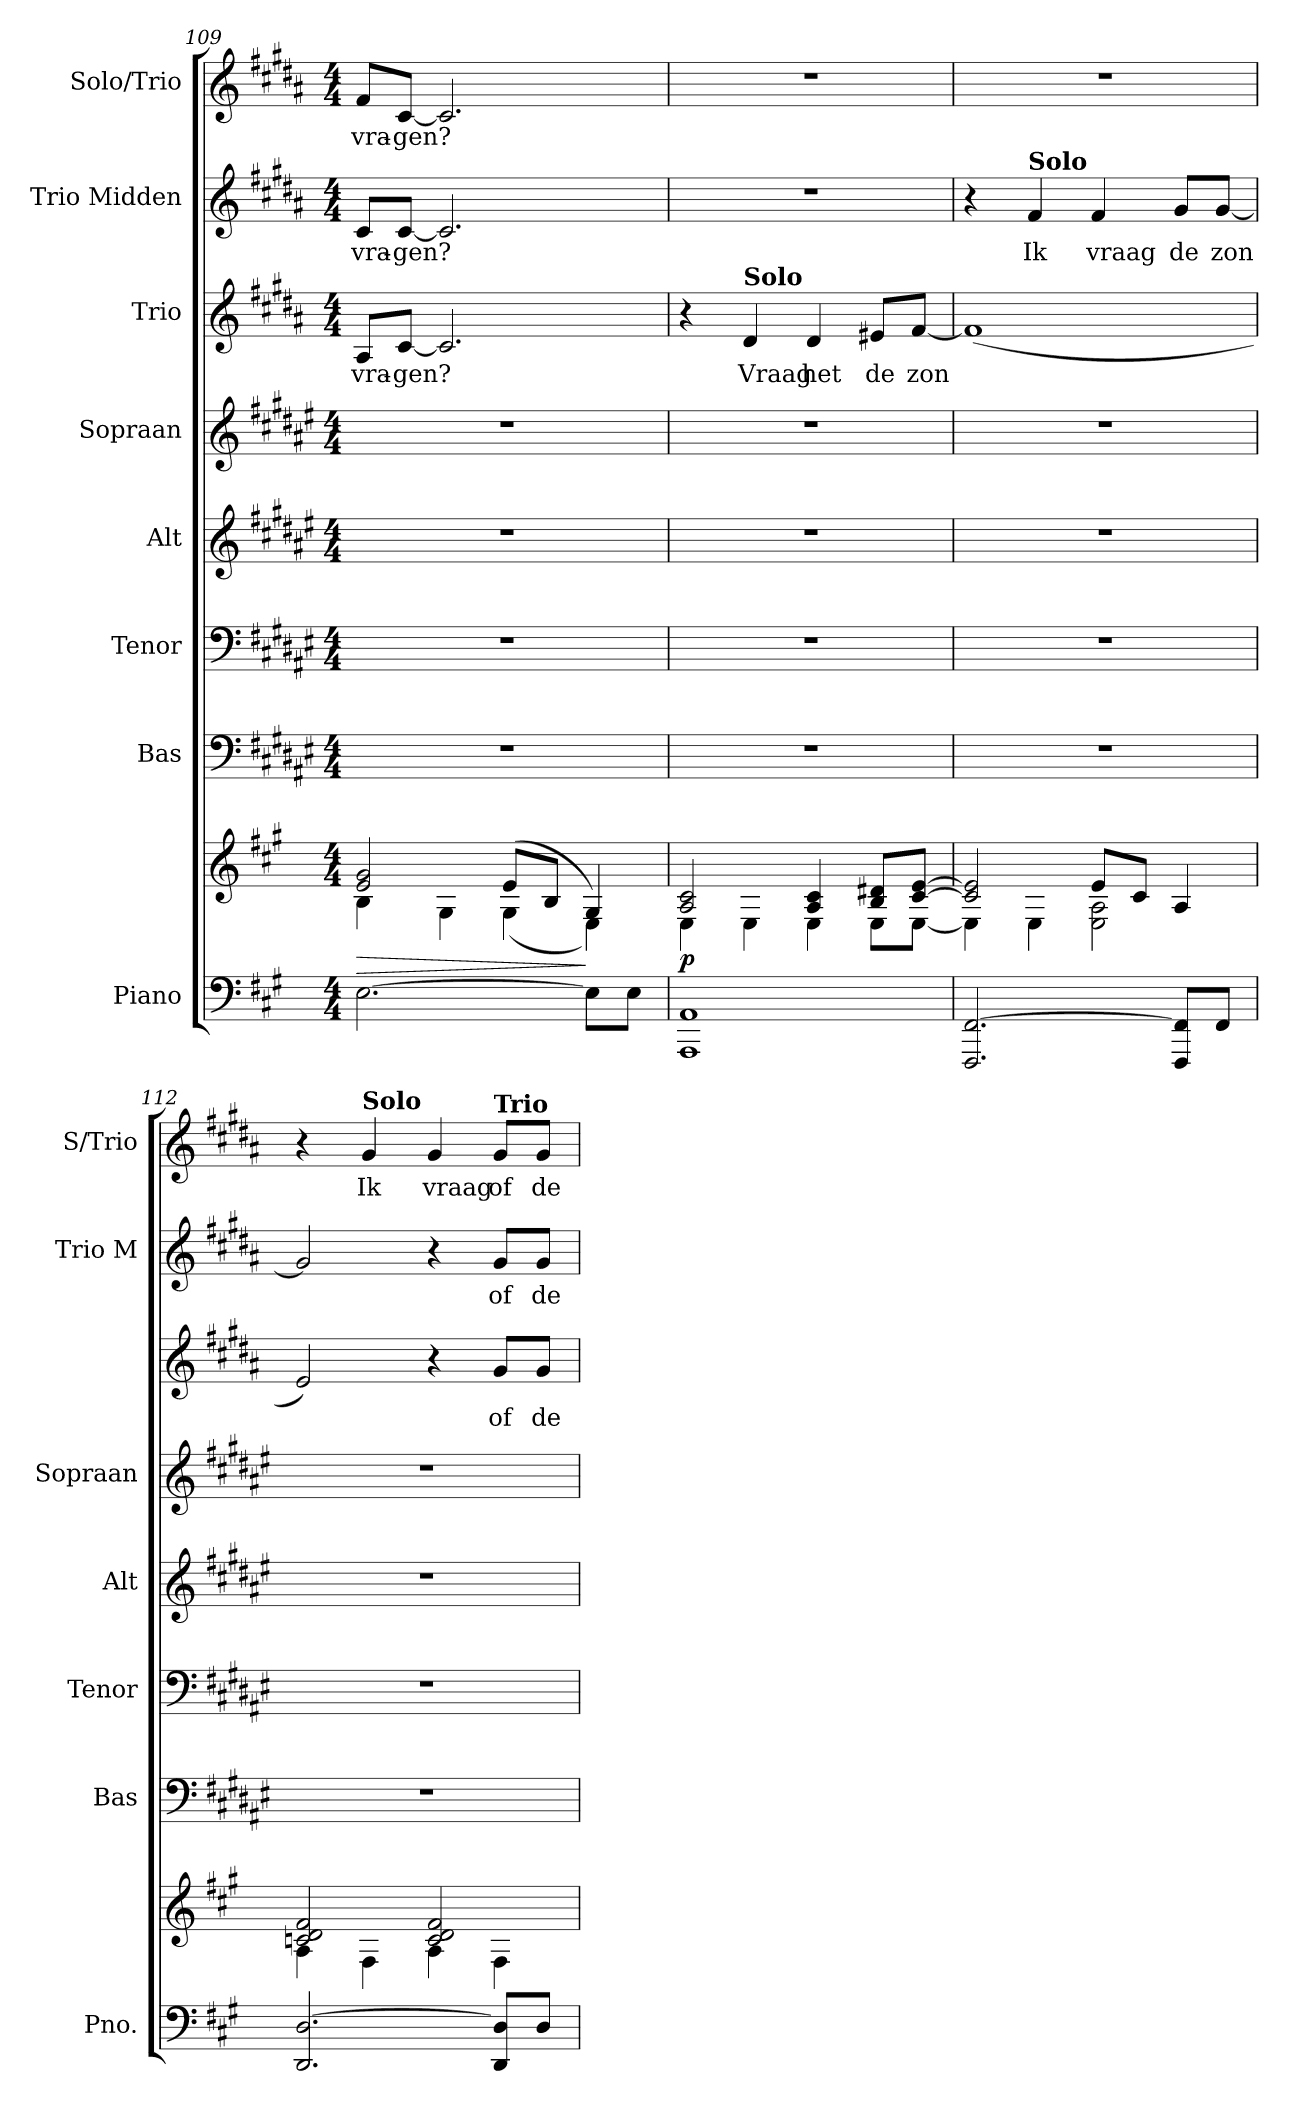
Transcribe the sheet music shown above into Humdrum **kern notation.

**kern	**kern	**dynam	**kern	**kern	**kern	**kern	**kern	**text	**kern	**text	**kern	**text
*part8	*part8	*part8	*part7	*part6	*part5	*part4	*part3	*part3	*part2	*part2	*part1	*part1
*staff9	*staff8	*staff8/9	*staff7	*staff6	*staff5	*staff4	*staff3	*staff3	*staff2	*staff2	*staff1	*staff1
*I"Piano	*	*	*I"Bas	*I"Tenor	*I"Alt	*I"Sopraan	*I"Trio	*	*I"Trio Midden	*	*I"Solo/Trio	*
*I'Pno.	*	*	*I'Bas	*I'Tenor	*I'Alt	*I'Sopraan	*	*	*I'Trio M	*	*I'S/Trio	*
*clefF4	*clefG2	*	*clefF4	*clefF4	*clefG2	*clefG2	*clefG2	*	*clefG2	*	*clefG2	*
*	*	*	*ITrd5c9	*ITrd5c9	*ITrd5c9	*ITrd5c9	*ITrd1c2	*	*ITrd1c2	*	*ITrd1c2	*
*k[f#c#g#]	*k[f#c#g#]	*	*k[f#c#g#]	*k[f#c#g#]	*k[f#c#g#]	*k[f#c#g#]	*k[f#c#g#]	*	*k[f#c#g#]	*	*k[f#c#g#]	*
*M4/4	*M4/4	*	*M4/4	*M4/4	*M4/4	*M4/4	*M4/4	*	*M4/4	*	*M4/4	*
=109	=109	=109	=109	=109	=109	=109	=109	=109	=109	=109	=109	=109
!	!	!LO:HP:b	!	!	!	!	!	!LO:LY:b	!	!LO:LY:b	!	!LO:LY:b
*	*^	*	*	*	*	*	*	*	*	*	*	*
[2.E\	2e/ 2g#/	4B\	>	1r	1r	1r	1r	8G#/L	vra-	8B/L	vra-	8e/L	vra-
!	!	!	!	!	!	!	!	!	!LO:LY:b	!	!LO:LY:b	!	!LO:LY:b
.	.	.	.	.	.	.	.	[8B/J	-gen?	[8B/J	-gen?	[8B/J	-gen?
.	.	4G#\	.	.	.	.	.	2.B/]	.	2.B/]	.	2.B/]	.
.	(>8e/L	(<4G#\	.	.	.	.	.	.	.	.	.	.	.
.	8B/J	.	.	.	.	.	.	.	.	.	.	.	.
8E\L]	4G#/)	4E\)	]	.	.	.	.	.	.	.	.	.	.
8E\J	.	.	.	.	.	.	.	.	.	.	.	.	.
=110	=110	=110	=110	=110	=110	=110	=110	=110	=110	=110	=110	=110	=110
!	!	!	!LO:DY:b	!	!	!	!	!	!	!	!	!	!
1AAA 1AA	2A/ 2c#/	4E\	p	1r	1r	1r	1r	4r	.	1r	.	1r	.
!	!	!	!	!	!	!	!	!LO:TX:a:B:t=Solo	!	!	!	!	!
!	!	!	!	!	!	!	!	!	!LO:LY:b	!	!	!	!
.	.	4E\	.	.	.	.	.	4c#/	Vraag	.	.	.	.
!	!	!	!	!	!	!	!	!	!LO:LY:b	!	!	!	!
.	4A/ 4c#/	4E\	.	.	.	.	.	4c#/	het	.	.	.	.
!	!	!	!	!	!	!	!	!	!LO:LY:b	!	!	!	!
.	8B/ 8d#X/L	8E\L	.	.	.	.	.	8d#X/L	de	.	.	.	.
!	!	!	!	!	!	!	!	!	!LO:LY:b	!	!	!	!
.	[8c#/ [8e/J	[8E\J	.	.	.	.	.	[8e/J	zon	.	.	.	.
=111	=111	=111	=111	=111	=111	=111	=111	=111	=111	=111	=111	=111	=111
2.FFF#/ [2.FF#/	2c#/] 2e/]	4E\]	.	1r	1r	1r	1r	(<1e]	.	4r	.	1r	.
!	!	!	!	!	!	!	!	!	!	!LO:TX:a:B:t=Solo	!	!	!
!	!	!	!	!	!	!	!	!	!	!	!LO:LY:b	!	!
.	.	4E\	.	.	.	.	.	.	.	4e/	Ik	.	.
!	!	!	!	!	!	!	!	!	!	!	!LO:LY:b	!	!
.	8e/L	2E\ 2A\	.	.	.	.	.	.	.	4e/	vraag	.	.
.	8c#/J	.	.	.	.	.	.	.	.	.	.	.	.
!	!	!	!	!	!	!	!	!	!	!	!LO:LY:b	!	!
8FFF#/ 8FF#/]L	4A/	.	.	.	.	.	.	.	.	8f#/L	de	.	.
!	!	!	!	!	!	!	!	!	!	!	!LO:LY:b	!	!
8FF#/J	.	.	.	.	.	.	.	.	.	[8f#/J	zon	.	.
=112	=112	=112	=112	=112	=112	=112	=112	=112	=112	=112	=112	=112	=112
2.DD/ [2.D/	2cn/ 2d/ 2f#/	4A\	.	1r	1r	1r	1r	2d/)	.	2f#/]	.	4r	.
!	!	!	!	!	!	!	!	!	!	!	!	!LO:TX:a:B:t=Solo	!
!	!	!	!	!	!	!	!	!	!	!	!	!	!LO:LY:b
.	.	4F#\	.	.	.	.	.	.	.	.	.	4f#/	Ik
!	!	!	!	!	!	!	!	!	!	!	!	!	!LO:LY:b
.	2c/ 2d/ 2f#/	4A\	.	.	.	.	.	4r	.	4r	.	4f#/	vraag
!	!	!	!	!	!	!	!	!	!	!	!	!LO:TX:a:B:t=Trio	!
!	!	!	!	!	!	!	!	!	!LO:LY:b	!	!LO:LY:b	!	!LO:LY:b
8DD/ 8D/]L	.	4F#\	.	.	.	.	.	8f#/L	of	8f#/L	of	8f#/L	of
!	!	!	!	!	!	!	!	!	!LO:LY:b	!	!LO:LY:b	!	!LO:LY:b
8D/J	.	.	.	.	.	.	.	8f#/J	de	8f#/J	de	8f#/J	de
*	*v	*v	*	*	*	*	*	*	*	*	*	*	*
=	=	=	=	=	=	=	=	=	=	=	=	=
*-	*-	*-	*-	*-	*-	*-	*-	*-	*-	*-	*-	*-
